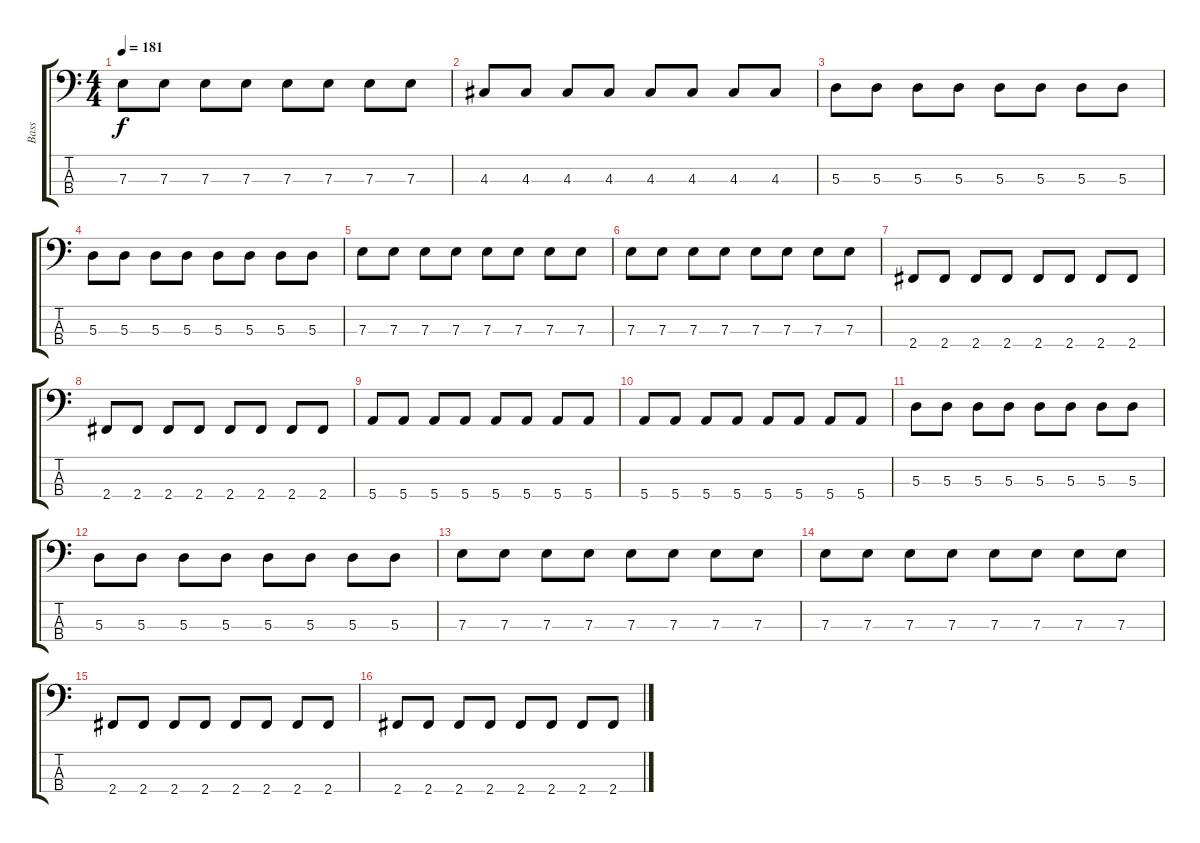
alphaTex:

\track ("Bass" "Bass") {instrument electricbassfinger}
\staff {score tabs}
\tuning (G2 D2 A1 E1) {hide}
\ts (4 4)
\tempo 181
\clef f4
\ks c
7.3.8{dy f} 7.3.8 7.3.8 7.3.8 7.3.8 7.3.8 7.3.8 7.3.8 |
4.3.8 4.3.8 4.3.8 4.3.8 4.3.8 4.3.8 4.3.8 4.3.8 |
5.3.8 5.3.8 5.3.8 5.3.8 5.3.8 5.3.8 5.3.8 5.3.8 |
5.3.8 5.3.8 5.3.8 5.3.8 5.3.8 5.3.8 5.3.8 5.3.8 |
7.3.8 7.3.8 7.3.8 7.3.8 7.3.8 7.3.8 7.3.8 7.3.8 |
7.3.8 7.3.8 7.3.8 7.3.8 7.3.8 7.3.8 7.3.8 7.3.8 |
2.4.8 2.4.8 2.4.8 2.4.8 2.4.8 2.4.8 2.4.8 2.4.8 |
2.4.8 2.4.8 2.4.8 2.4.8 2.4.8 2.4.8 2.4.8 2.4.8 |
5.4.8 5.4.8 5.4.8 5.4.8 5.4.8 5.4.8 5.4.8 5.4.8 |
5.4.8 5.4.8 5.4.8 5.4.8 5.4.8 5.4.8 5.4.8 5.4.8 |
5.3.8 5.3.8 5.3.8 5.3.8 5.3.8 5.3.8 5.3.8 5.3.8 |
5.3.8 5.3.8 5.3.8 5.3.8 5.3.8 5.3.8 5.3.8 5.3.8 |
7.3.8 7.3.8 7.3.8 7.3.8 7.3.8 7.3.8 7.3.8 7.3.8 |
7.3.8 7.3.8 7.3.8 7.3.8 7.3.8 7.3.8 7.3.8 7.3.8 |
2.4.8 2.4.8 2.4.8 2.4.8 2.4.8 2.4.8 2.4.8 2.4.8 |
2.4.8 2.4.8 2.4.8 2.4.8 2.4.8 2.4.8 2.4.8 2.4.8
